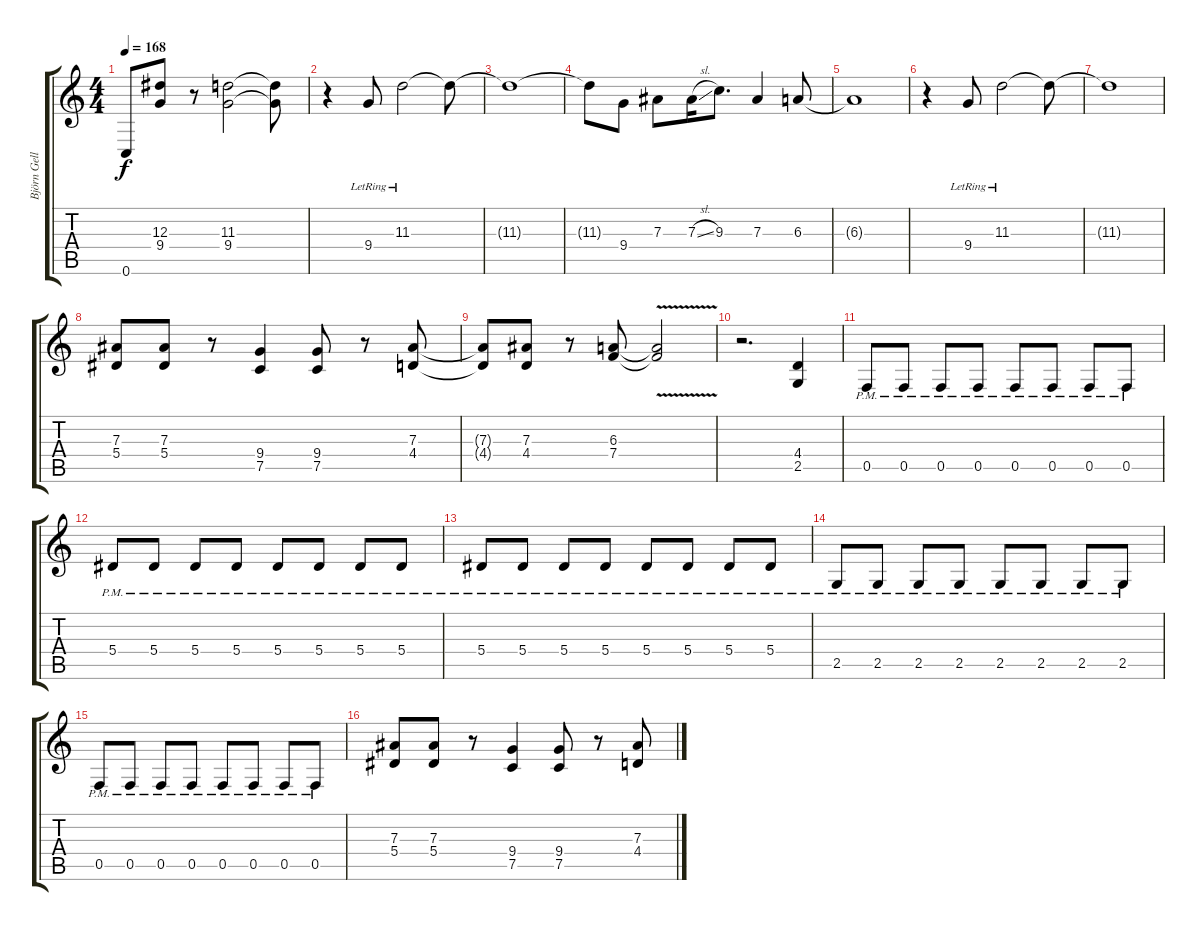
\track ("Björn Gellotte" "Björn Gell") {instrument distortionguitar}
\staff {score tabs}
\tuning (C4 G3 Eb3 Bb2 F2 C2) {hide}
\ts (4 4)
\tempo 168
\clef g2
\ks c
0.6{t}.8{dy f} (12.3 9.4).8 r.8 (11.3 9.4).2 (11.3{t} 9.4{t}).8 |
r.4{balance 16} 9.4{lr}.8 11.3{lr}.2 11.3{t}.8 |
11.3{t}.1 |
11.3{t}.8 9.4.8 7.3.8 7.3{sl}.16 9.3.8{d} 7.3.4 6.3.8 |
6.3{t}.1 |
r.4 9.4{lr}.8 11.3{lr}.2 11.3{t}.8 |
11.3{t}.1 |
(7.3 5.4).8 (7.3 5.4).8 r.8 (9.4 7.5).4 (9.4 7.5).8 r.8 (7.3 4.4).8 |
(7.3{t} 4.4{t}).8 (7.3 4.4).8 r.8 (6.3 7.4).8 (6.3{v t} 7.4{v t}).2 |
r.2{d} (4.4 2.5).4{balance 12} |
0.5{pm}.8 0.5{pm}.8 0.5{pm}.8 0.5{pm}.8 0.5{pm}.8 0.5{pm}.8 0.5{pm}.8 0.5{pm}.8 |
5.4{pm}.8 5.4{pm}.8 5.4{pm}.8 5.4{pm}.8 5.4{pm}.8 5.4{pm}.8 5.4{pm}.8 5.4{pm}.8 |
5.4{pm}.8 5.4{pm}.8 5.4{pm}.8 5.4{pm}.8 5.4{pm}.8 5.4{pm}.8 5.4{pm}.8 5.4{pm}.8 |
2.5{pm}.8 2.5{pm}.8 2.5{pm}.8 2.5{pm}.8 2.5{pm}.8 2.5{pm}.8 2.5{pm}.8 2.5{pm}.8 |
0.5{pm}.8 0.5{pm}.8 0.5{pm}.8 0.5{pm}.8 0.5{pm}.8 0.5{pm}.8 0.5{pm}.8 0.5{pm}.8 |
(7.3 5.4).8 (7.3 5.4).8 r.8 (9.4 7.5).4 (9.4 7.5).8 r.8 (7.3 4.4).8
